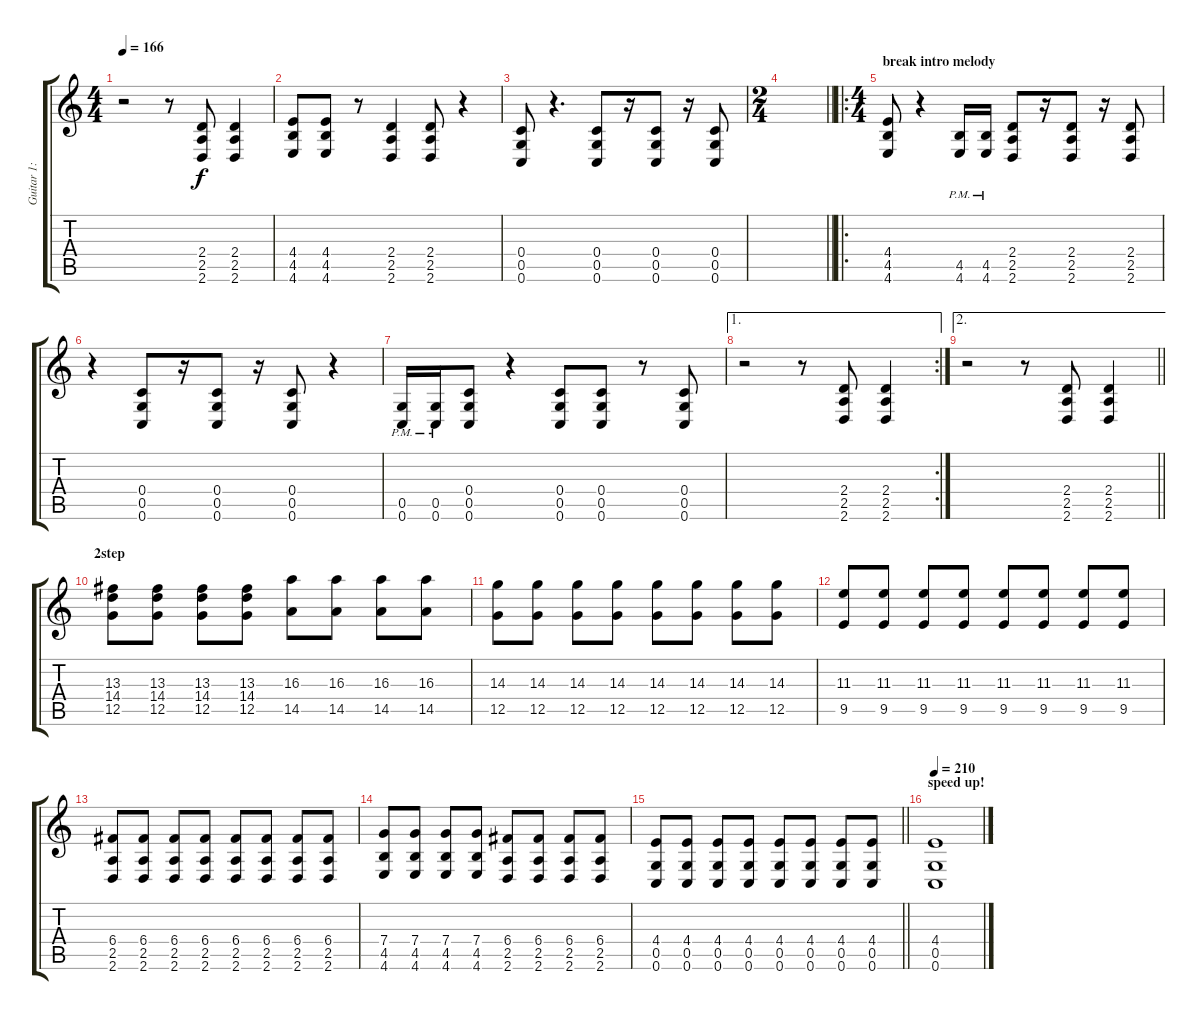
\track ("Guitar 1: Johan" "Guitar 1: ") {instrument overdrivenguitar}
\staff {score tabs}
\tuning (D4 A3 F3 C3 G2 C2) {hide}
\ts (4 4)
\tempo 166
\clef g2
\ks c
r.2{dy f} r.8 (2.4 2.5 2.6).8 (2.4 2.5 2.6).4 |
(4.4 4.5 4.6).8 (4.4 4.5 4.6).8 r.8 (2.4 2.5 2.6).4 (2.4 2.5 2.6).8 r.4 |
(0.4 0.5 0.6).8 r.4{d} (0.4 0.5 0.6).8 r.16 (0.4 0.5 0.6).8 r.16 (0.4 0.5 0.6).8 |
\ts (2 4)
\barLineRight lightlight
|
\ro
\ts (4 4)
\section ("" "break intro melody")
(4.4 4.5 4.6).8 r.4 (4.5{pm} 4.6).16 (4.5{pm} 4.6).16 (2.4 2.5 2.6).8 r.16 (2.4 2.5 2.6).8 r.16 (2.4 2.5 2.6).8 |
r.4 (0.4 0.5 0.6).8 r.16 (0.4 0.5 0.6).8 r.16 (0.4 0.5 0.6).8 r.4 |
(0.5{pm} 0.6).16 (0.5{pm} 0.6).16 (0.4 0.5 0.6).8 r.4 (0.4 0.5 0.6).8 (0.4 0.5 0.6).8 r.8 (0.4 0.5 0.6).8 |
\ae 1
\rc 2
r.2 r.8 (2.4 2.5 2.6).8 (2.4 2.5 2.6).4 |
\ae 2
\barLineRight lightlight
r.2 r.8 (2.4 2.5 2.6).8 (2.4 2.5 2.6).4 |
\section ("" "2step")
(13.3 14.4 12.5).8 (13.3 14.4 12.5).8 (13.3 14.4 12.5).8 (13.3 14.4 12.5).8 (16.3 14.5).8 (16.3 14.5).8 (16.3 14.5).8 (16.3 14.5).8 |
(14.3 12.5).8 (14.3 12.5).8 (14.3 12.5).8 (14.3 12.5).8 (14.3 12.5).8 (14.3 12.5).8 (14.3 12.5).8 (14.3 12.5).8 |
(11.3 9.5).8 (11.3 9.5).8 (11.3 9.5).8 (11.3 9.5).8 (11.3 9.5).8 (11.3 9.5).8 (11.3 9.5).8 (11.3 9.5).8 |
(6.4 2.5 2.6).8 (6.4 2.5 2.6).8 (6.4 2.5 2.6).8 (6.4 2.5 2.6).8 (6.4 2.5 2.6).8 (6.4 2.5 2.6).8 (6.4 2.5 2.6).8 (6.4 2.5 2.6).8 |
(7.4 4.5 4.6).8 (7.4 4.5 4.6).8 (7.4 4.5 4.6).8 (7.4 4.5 4.6).8 (6.4 2.5 2.6).8 (6.4 2.5 2.6).8 (6.4 2.5 2.6).8 (6.4 2.5 2.6).8 |
\barLineRight lightlight
(4.4 0.5 0.6).8 (4.4 0.5 0.6).8 (4.4 0.5 0.6).8 (4.4 0.5 0.6).8 (4.4 0.5 0.6).8 (4.4 0.5 0.6).8 (4.4 0.5 0.6).8 (4.4 0.5 0.6).8 |
\section ("" "speed up!")
\tempo 210
(4.4 0.5 0.6).1
